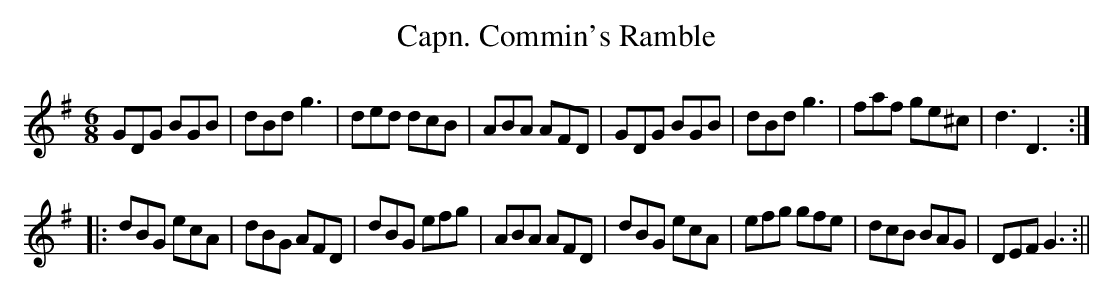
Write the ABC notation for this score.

X:1
T:Capn. Commin's Ramble
M:6/8
L:1/8
K:G
GDG BGB|dBd g3|ded dcB|ABA AFD|GDG BGB|dBd g3|faf ge^c|d3 D3:|
|:dBG ecA|dBG AFD|dBG efg|ABA AFD|dBG ecA|efg gfe|dcB BAG|DEF G3:||
